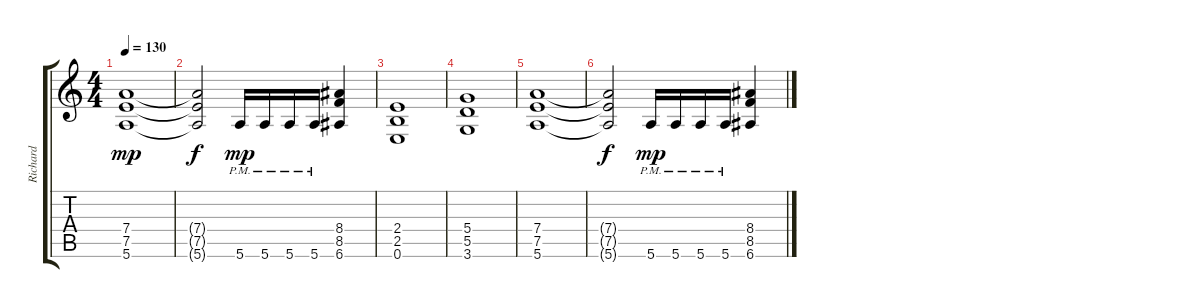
\track ("Richard" "Richard") {instrument distortionguitar}
\staff {score tabs}
\tuning (E4 B3 G3 D3 A2 E2) {hide}
\ts (4 4)
\tempo 130
\clef g2
\ks c
(7.4 7.5 5.6).1{dy mp} |
(7.4{t} 7.5{t} 5.6{t}).2{dy f} 5.6{pm}.16{dy mp} 5.6{pm}.16 5.6{pm}.16 5.6{pm}.16 (8.4 8.5 6.6).4 |
(2.4 2.5 0.6).1 |
(5.4 5.5 3.6).1 |
(7.4 7.5 5.6).1 |
(7.4{t} 7.5{t} 5.6{t}).2{dy f} 5.6{pm}.16{dy mp} 5.6{pm}.16 5.6{pm}.16 5.6{pm}.16 (8.4 8.5 6.6).4
